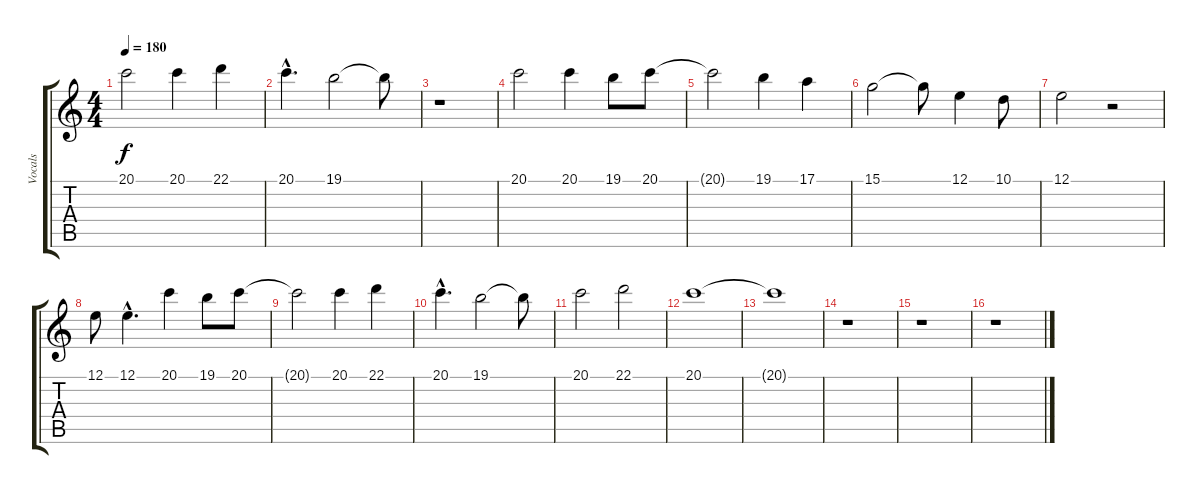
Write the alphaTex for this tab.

\track ("Vocals" "Vocals") {instrument englishhorn}
\staff {score tabs}
\tuning (E4 B3 G3 D3 A2 E2) {hide}
\ts (4 4)
\tempo 180
\clef g2
\ks c
20.1{t}.2{dy f} 20.1.4 22.1.4 |
20.1{hac}.4{d} 19.1.2 19.1{t}.8 |
r.1 |
20.1.2 20.1.4 19.1.8 20.1.8 |
20.1{t}.2 19.1.4 17.1.4 |
15.1.2 15.1{t}.8 12.1.4 10.1.8 |
12.1.2 r.2 |
12.1.8 12.1{hac}.4{d} 20.1.4 19.1.8 20.1.8 |
20.1{t}.2 20.1.4 22.1.4 |
20.1{hac}.4{d} 19.1.2 19.1{t}.8 |
20.1.2 22.1.2 |
20.1.1 |
20.1{t}.1 |
r.1 |
r.1 |
r.1
